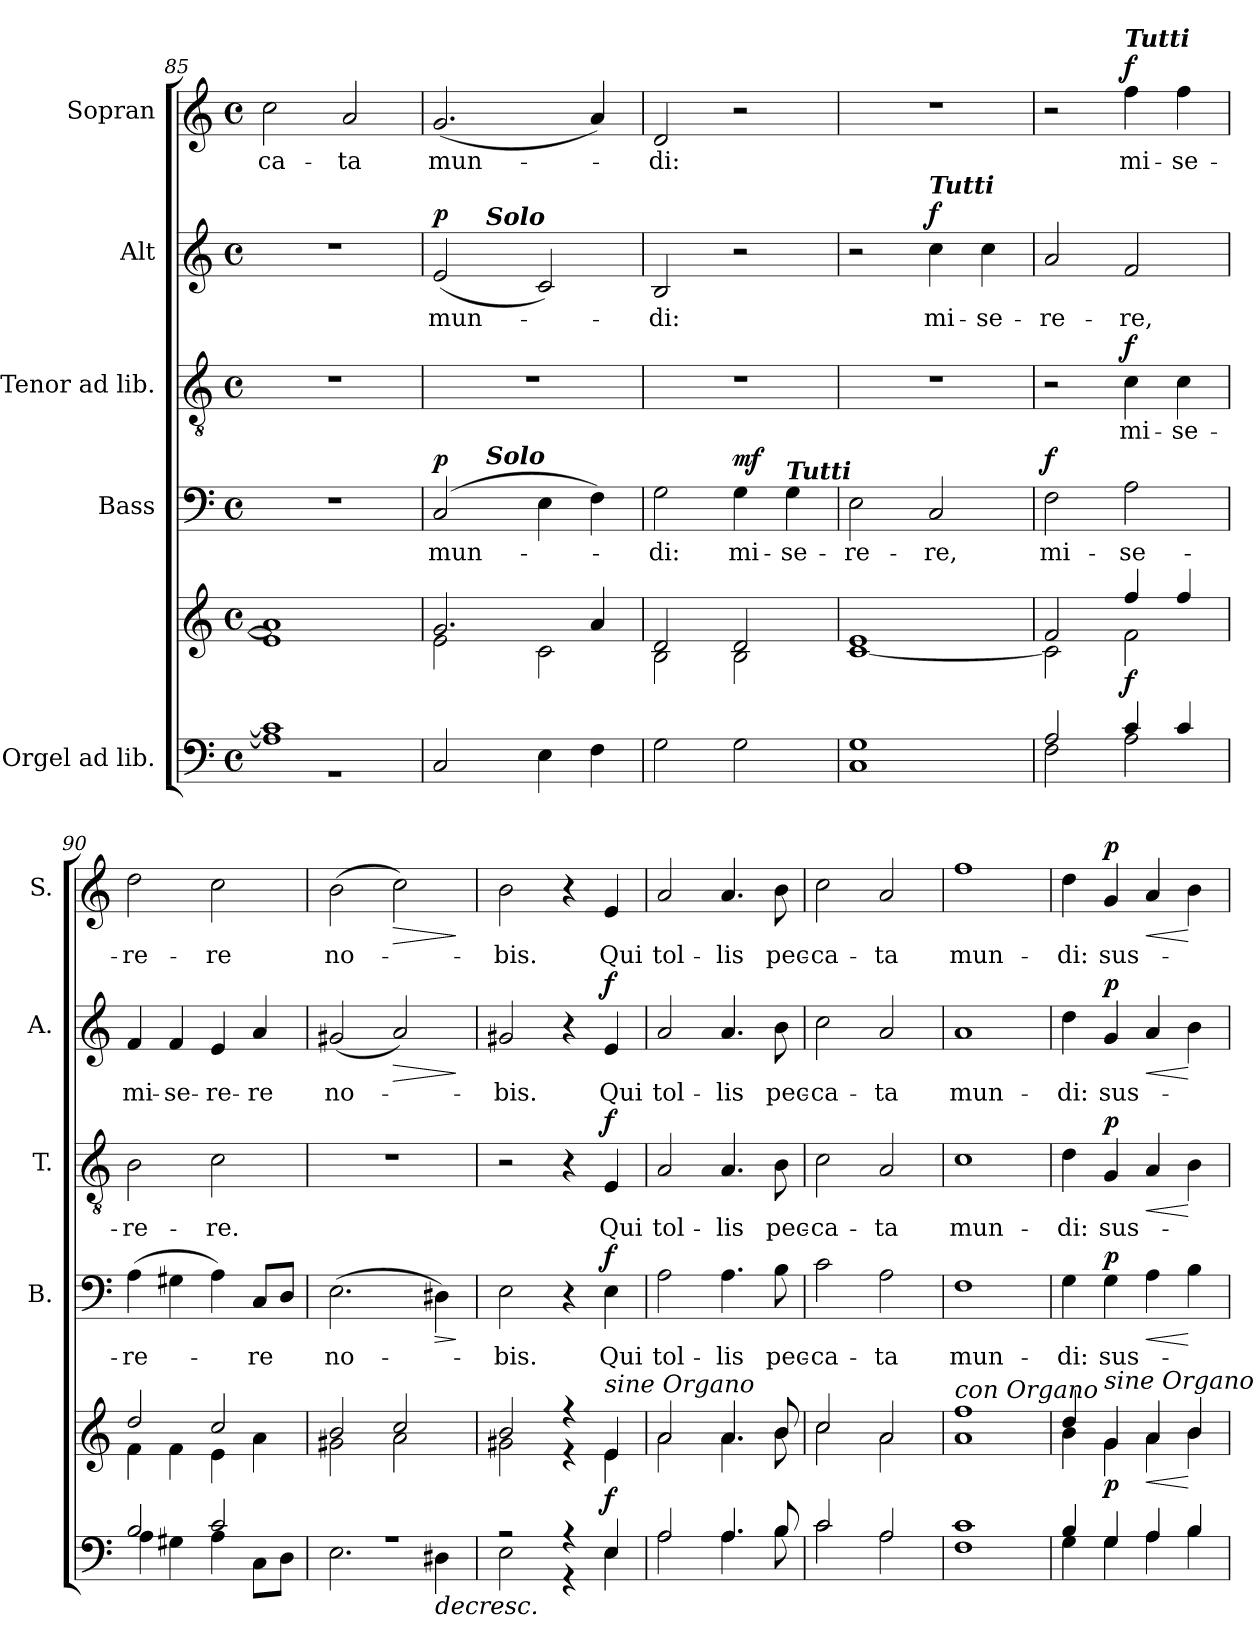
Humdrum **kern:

**kern	**kern	**dynam	**kern	**text	**dynam	**kern	**text	**dynam	**kern	**text	**dynam	**kern	**text	**dynam
*part5	*part5	*part5	*part4	*part4	*part4	*part3	*part3	*part3	*part2	*part2	*part2	*part1	*part1	*part1
*staff6	*staff5	*staff5/6	*staff4	*staff4	*staff4	*staff3	*staff3	*staff3	*staff2	*staff2	*staff2	*staff1	*staff1	*staff1
*I"Orgel ad lib.	*	*	*I"Bass	*	*	*I"Tenor ad lib.	*	*	*I"Alt	*	*	*I"Sopran	*	*
*	*	*	*I'B.	*	*	*I'T.	*	*	*I'A.	*	*	*I'S.	*	*
*clefF4	*clefG2	*	*clefF4	*	*	*clefGv2	*	*	*clefG2	*	*	*clefG2	*	*
*k[]	*k[]	*	*k[]	*	*	*k[]	*	*	*k[]	*	*	*k[]	*	*
*C:	*C:	*	*C:	*	*	*C:	*	*	*C:	*	*	*C:	*	*
*M4/4	*M4/4	*	*M4/4	*	*	*M4/4	*	*	*M4/4	*	*	*M4/4	*	*
*met(c)	*met(c)	*	*met(c)	*	*	*met(c)	*	*	*met(c)	*	*	*met(c)	*	*
=85	=85	=85	=85	=85	=85	=85	=85	=85	=85	=85	=85	=85	=85	=85
*^	*^	*	*	*	*	*	*	*	*	*	*	*	*	*
!	!	!	!	!	!	!	!	!	!	!	!	!	!	!	!LO:LY:b	!
1A] 1c]	1rBB	1a]	1e]	.	1r	.	.	1r	.	.	1r	.	.	2cc\	-ca-	.
!	!	!	!	!	!	!	!	!	!	!	!	!	!	!	!LO:LY:b	!
.	.	.	.	.	.	.	.	.	.	.	.	.	.	2a/	-ta	.
*v	*v	*	*	*	*	*	*	*	*	*	*	*	*	*	*	*
=86	=86	=86	=86	=86	=86	=86	=86	=86	=86	=86	=86	=86	=86	=86	=86
!	!	!	!	!	!LO:LY:b	!LO:DY:a	!	!	!	!	!LO:LY:b	!LO:DY:a	!	!LO:LY:b	!
*	*	*	*	*^	*	*	*	*	*	*^	*	*	*	*	*
2C/	2.g/	2e\	.	(2C/	4ryy	mun-	p	1r	.	.	(<2e/	4ryy	mun-	p	(<2.g/	mun-	.
!	!	!	!	!	!	!	!	!	!	!	!	!LO:TX:a:Bi:t=Solo	!	!	!	!	!
!	!	!	!	!	!LO:TX:a:Bi:t=Solo	!	!	!	!	!	!	!	!	!	!	!	!
.	.	.	.	.	2.ryy	.	.	.	.	.	.	2.ryy	.	.	.	.	.
4E\	.	2c\	.	4E\	.	.	.	.	.	.	2c/)	.	.	.	.	.	.
4F\	4a/	.	.	4F\)	.	.	.	.	.	.	.	.	.	.	4a/)	.	.
=87	=87	=87	=87	=87	=87	=87	=87	=87	=87	=87	=87	=87	=87	=87	=87	=87	=87
!	!	!	!	!	!	!LO:LY:b	!	!	!	!	!	!	!LO:LY:b	!	!	!LO:LY:b	!
*	*	*	*	*v	*v	*	*	*	*	*	*v	*v	*	*	*	*	*
2G\	2d/	2B\	.	2G\	-di:	.	1r	.	.	2B/	-di:	.	2d/	-di:	.
!	!	!	!	!	!LO:LY:b	!LO:DY:a	!	!	!	!	!	!	!	!	!
2G\	2d/	2B\	.	4G\	mi-	mf	.	.	.	2r	.	.	2r	.	.
!	!	!	!	!LO:TX:a:Bi:t=Tutti	!	!	!	!	!	!	!	!	!	!	!
!	!	!	!	!	!LO:LY:b	!	!	!	!	!	!	!	!	!	!
.	.	.	.	4G\	-se-	.	.	.	.	.	.	.	.	.	.
=88	=88	=88	=88	=88	=88	=88	=88	=88	=88	=88	=88	=88	=88	=88	=88
!	!	!	!	!	!LO:LY:b	!	!	!	!	!	!	!	!	!	!
1C 1G	1e	[<1c	.	2E\	-re-	.	1r	.	.	2r	.	.	1r	.	.
!	!	!	!	!	!	!	!	!	!	!LO:TX:a:Bi:t=Tutti	!	!	!	!	!
!	!	!	!	!	!LO:LY:b	!	!	!	!	!	!LO:LY:b	!LO:DY:a	!	!	!
.	.	.	.	2C/	-re,	.	.	.	.	4cc\	mi-	f	.	.	.
!	!	!	!	!	!	!	!	!	!	!	!LO:LY:b	!	!	!	!
.	.	.	.	.	.	.	.	.	.	4cc\	-se-	.	.	.	.
!!LO:LB:g=z
=89	=89	=89	=89	=89	=89	=89	=89	=89	=89	=89	=89	=89	=89	=89	=89
*^	*	*	*	*	*	*	*	*	*	*	*	*	*	*	*
!	!	!	!	!	!	!LO:LY:b	!LO:DY:a	!	!	!	!	!LO:LY:b	!	!	!	!
2A/	2F\	2f/	2c\]	.	2F\	mi-	f	2r	.	.	2a/	-re-	.	2r	.	.
!	!	!	!	!	!	!	!	!	!	!	!	!	!	!LO:TX:a:Bi:t=Tutti	!	!
!	!	!	!	!LO:DY:b	!	!LO:LY:b	!	!	!LO:LY:b	!LO:DY:a	!	!LO:LY:b	!	!	!LO:LY:b	!LO:DY:a
4c/	2A\	4ff/	2f\	f	2A\	-se-	.	4c\	mi-	f	2f/	-re,	.	4ff\	mi-	f
!	!	!	!	!	!	!	!	!	!LO:LY:b	!	!	!	!	!	!LO:LY:b	!
4c/	.	4ff/	.	.	.	.	.	4c\	-se-	.	.	.	.	4ff\	-se-	.
=90	=90	=90	=90	=90	=90	=90	=90	=90	=90	=90	=90	=90	=90	=90	=90	=90
!	!	!	!	!	!	!LO:LY:b	!	!	!LO:LY:b	!	!	!LO:LY:b	!	!	!LO:LY:b	!
2B/	4A\	2dd/	4f\	.	(>4A\	-re-	.	2B\	-re-	.	4f/	mi-	.	2dd\	-re-	.
!	!	!	!	!	!	!	!	!	!	!	!	!LO:LY:b	!	!	!	!
.	4G#X\	.	4f\	.	4G#X\	.	.	.	.	.	4f/	-se-	.	.	.	.
!	!	!	!	!	!	!	!	!	!LO:LY:b	!	!	!LO:LY:b	!	!	!LO:LY:b	!
2c/	4A\	2cc/	4e\	.	4A\)	.	.	2c\	-re.	.	4e/	-re-	.	2cc\	-re	.
!	!	!	!	!	!	!LO:LY:b	!	!	!	!	!	!LO:LY:b	!	!	!	!
.	8C\L	.	4a\	.	8C/L	-re	.	.	.	.	4a/	-re	.	.	.	.
.	8D\J	.	.	.	8D/J	.	.	.	.	.	.	.	.	.	.	.
=91	=91	=91	=91	=91	=91	=91	=91	=91	=91	=91	=91	=91	=91	=91	=91	=91
!	!	!	!	!	!	!LO:LY:b	!	!	!	!	!	!LO:LY:b	!	!	!LO:LY:b	!
1rA	2.E\	2b/	2g#X\	.	(>2.E\	no-	.	1r	.	.	(<2g#X/	no-	.	(>2b\	no-	.
!	!	!	!	!	!	!	!	!	!	!	!	!	!LO:HP:b	!	!	!LO:HP:b
.	.	2cc/	2a\	.	.	.	.	.	.	.	2a/)	.	>	2cc\)	.	>
!	!	!	!	!LO:HP:b=2	!	!	!LO:HP:b	!	!	!	!	!	!	!	!	!
.	4D#X\	.	.	>	4D#X\)	.	>	.	.	.	.	.	.	.	.	.
*v	*v	*	*	*	*	*	*	*	*	*	*	*	*	*	*	*
*	*v	*v	*	*	*	*	*	*	*	*	*	*	*	*	*
.	.	.	.	.	]	.	.	.	.	.	]	.	.	]
=92	=92	=92	=92	=92	=92	=92	=92	=92	=92	=92	=92	=92	=92	=92
*^	*^	*	*	*	*	*	*	*	*	*	*	*	*	*
!	!	!	!	!	!	!LO:LY:b	!	!	!	!	!	!LO:LY:b	!	!	!LO:LY:b	!
2rA	2E\	2b/	2g#X\	.	2E\	-bis.	.	2r	.	.	2g#X/	-bis.	.	2b\	-bis.	.
4r	4r	4r	4r	.	4r	.	.	4r	.	.	4r	.	.	4r	.	.
!	!	!LO:TX:a:i:t=sine Organo	!	!	!	!	!	!	!	!	!	!	!	!	!	!
!	!	!	!	!LO:DY:b	!	!LO:LY:b	!LO:DY:a	!	!LO:LY:b	!LO:DY:a	!	!LO:LY:b	!LO:DY:a	!	!LO:LY:b	!
4E/	4E\	4e/	4e\	f	4E\	Qui	f	4E/	Qui	f	4e/	Qui	f	4e/	Qui	.
*v	*v	*	*	*	*	*	*	*	*	*	*	*	*	*	*	*
*	*v	*v	*	*	*	*	*	*	*	*	*	*	*	*	*
.	.	]	.	.	.	.	.	.	.	.	.	.	.	.
=93	=93	=93	=93	=93	=93	=93	=93	=93	=93	=93	=93	=93	=93	=93
*^	*^	*	*	*	*	*	*	*	*	*	*	*	*	*
!	!	!	!	!	!	!LO:LY:b	!	!	!LO:LY:b	!	!	!LO:LY:b	!	!	!LO:LY:b	!
2A/	2A\	2a/	2a\	.	2A\	tol-	.	2A/	tol-	.	2a/	tol-	.	2a/	tol-	.
!	!	!	!	!	!	!LO:LY:b	!	!	!LO:LY:b	!	!	!LO:LY:b	!	!	!LO:LY:b	!
4.A/	4.A\	4.a/	4.a\	.	4.A\	-lis	.	4.A/	-lis	.	4.a/	-lis	.	4.a/	-lis	.
!	!	!	!	!	!	!LO:LY:b	!	!	!LO:LY:b	!	!	!LO:LY:b	!	!	!LO:LY:b	!
8B/	8B\	8b/	8b\	.	8B\	pec-	.	8B\	pec-	.	8b\	pec-	.	8b\	pec-	.
=94	=94	=94	=94	=94	=94	=94	=94	=94	=94	=94	=94	=94	=94	=94	=94	=94
!	!	!	!	!	!	!LO:LY:b	!	!	!LO:LY:b	!	!	!LO:LY:b	!	!	!LO:LY:b	!
2c/	2c\	2cc/	2cc\	.	2c\	-ca-	.	2c\	-ca-	.	2cc\	-ca-	.	2cc\	-ca-	.
!	!	!	!	!	!	!LO:LY:b	!	!	!LO:LY:b	!	!	!LO:LY:b	!	!	!LO:LY:b	!
2A/	2A\	2a/	2a\	.	2A\	-ta	.	2A/	-ta	.	2a/	-ta	.	2a/	-ta	.
=95	=95	=95	=95	=95	=95	=95	=95	=95	=95	=95	=95	=95	=95	=95	=95	=95
!	!	!LO:TX:a:i:t=con Organo	!	!	!	!	!	!	!	!	!	!	!	!	!	!
!	!	!	!	!	!	!LO:LY:b	!	!	!LO:LY:b	!	!	!LO:LY:b	!	!	!LO:LY:b	!
1c	1F	1ff	1a	.	1F	mun-	.	1c	mun-	.	1a	mun-	.	1ff	mun-	.
!!LO:PB:g=z
=96	=96	=96	=96	=96	=96	=96	=96	=96	=96	=96	=96	=96	=96	=96	=96	=96
!	!	!	!	!	!	!LO:LY:b	!	!	!LO:LY:b	!	!	!LO:LY:b	!	!	!LO:LY:b	!
4B/	4G\	4dd/	4b\	.	4G\	-di:	.	4d\	-di:	.	4dd\	-di:	.	4dd\	-di:	.
!	!	!LO:TX:a:i:t=sine Organo	!	!	!	!	!	!	!	!	!	!	!	!	!	!
!	!	!	!	!LO:DY:b	!	!LO:LY:b	!LO:DY:a	!	!LO:LY:b	!LO:DY:a	!	!LO:LY:b	!LO:DY:a	!	!LO:LY:b	!LO:DY:a
4G/	4G\	4g/	4g\	p	4G\	sus-	p	4G/	sus-	p	4g/	sus-	p	4g/	sus-	p
!	!	!	!	!LO:HP:b	!	!	!LO:HP:b	!	!	!LO:HP:b	!	!	!LO:HP:b	!	!	!LO:HP:b
4A/	4A\	4a/	4a\	<	4A\	.	<	4A/	.	<	4a/	.	<	4a/	.	<
4B/	4B\	4b/	4b\	[	4B\	.	[	4B\	.	[	4b\	.	[	4b\	.	[
*v	*v	*	*	*	*	*	*	*	*	*	*	*	*	*	*	*
*	*v	*v	*	*	*	*	*	*	*	*	*	*	*	*	*
=	=	=	=	=	=	=	=	=	=	=	=	=	=	=
*-	*-	*-	*-	*-	*-	*-	*-	*-	*-	*-	*-	*-	*-	*-
